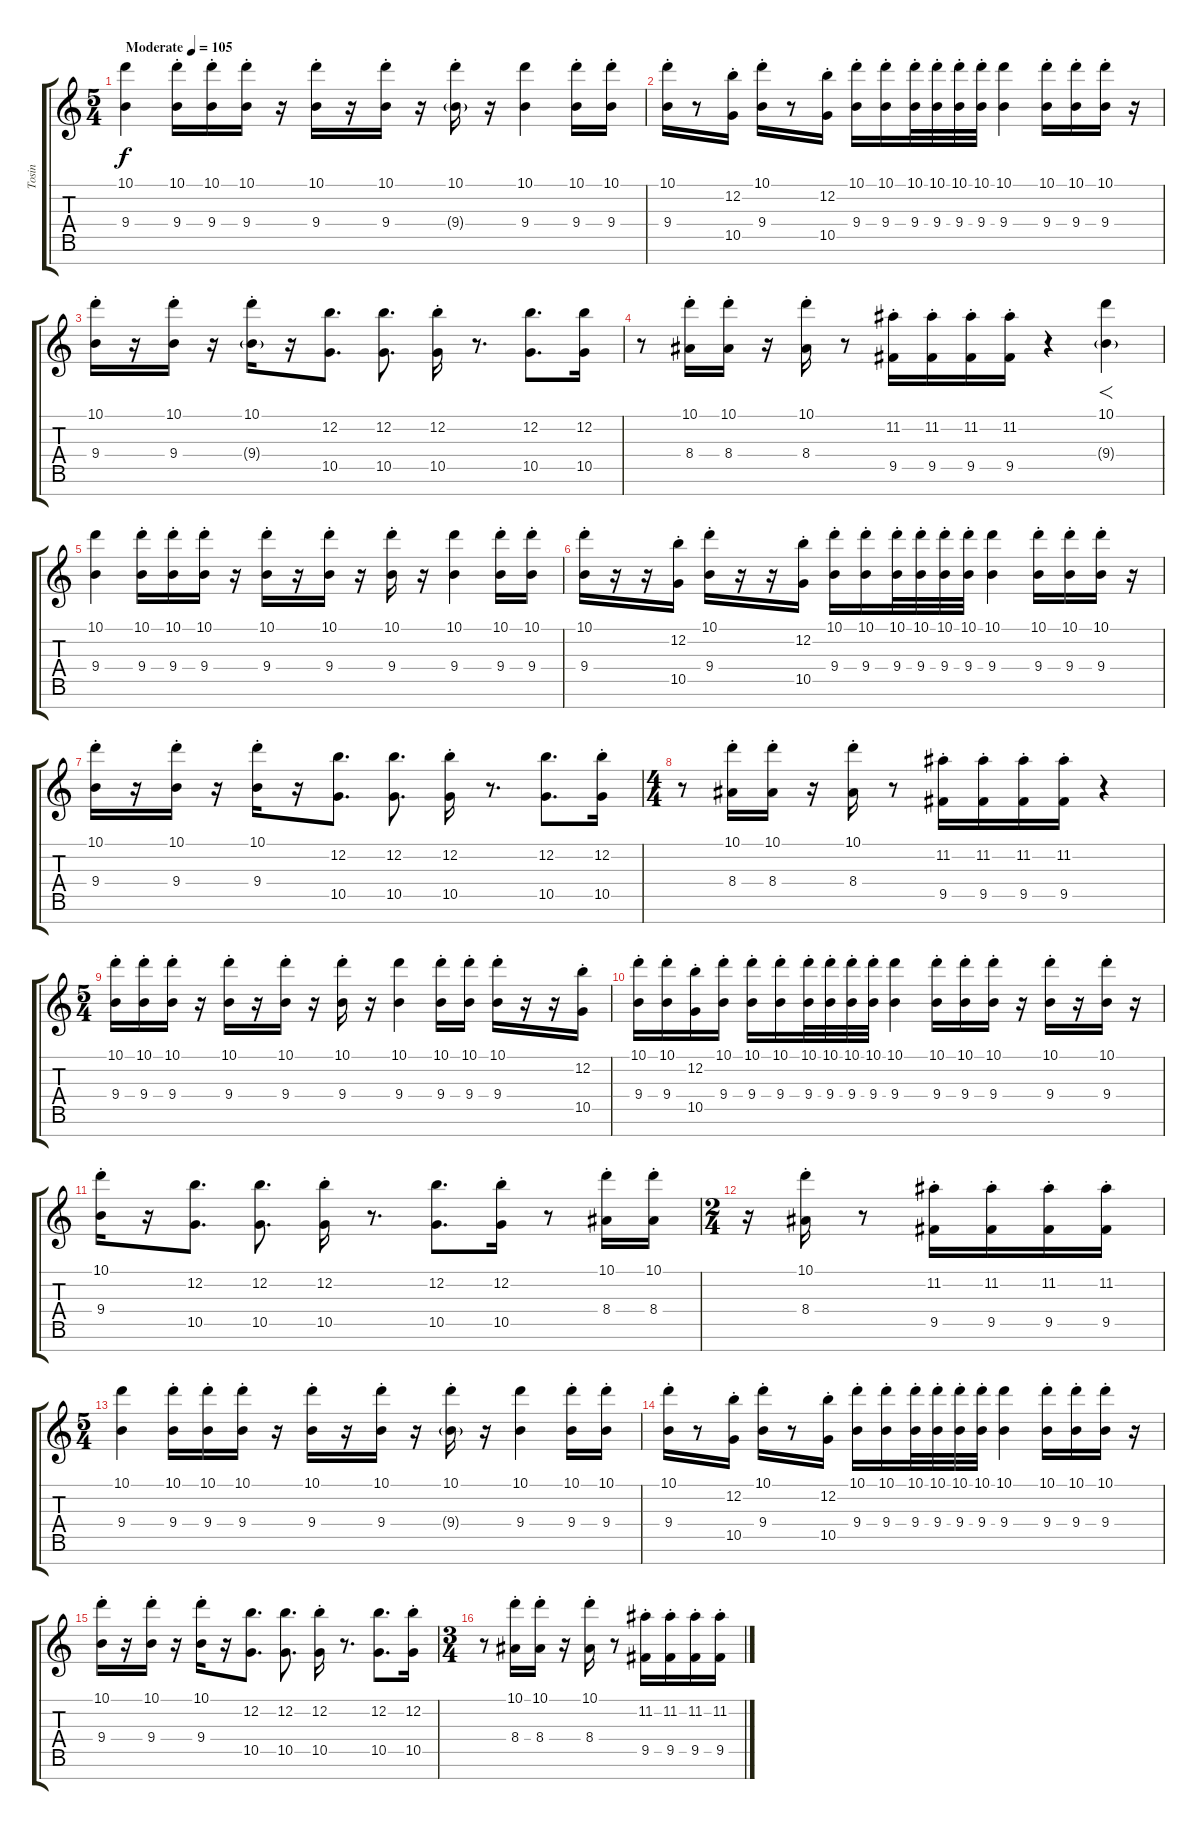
\track ("Tosin" "Tosin") {instrument electricguitarjazz}
\staff {score tabs}
\tuning (E4 B3 G3 D3 A2 E2 B1) {hide}
\ts (5 4)
\tempo (105 "Moderate")
\clef g2
\ks c
(10.1 9.4).4{dy f instrument electricguitarjazz} (10.1{st} 9.4{st}).16 (10.1{st} 9.4{st}).16 (10.1{st} 9.4{st}).16 r.16 (10.1{st} 9.4{st}).16 r.16 (10.1{st} 9.4{st}).16 r.16 (10.1{st} 9.4{g st}).16 r.16 (10.1 9.4).4 (10.1{st} 9.4{st}).16 (10.1{st} 9.4{st}).16 |
(10.1{st} 9.4{st}).16 r.8 (12.2{st} 10.5{st}).16 (10.1{st} 9.4{st}).16 r.8 (12.2{st} 10.5{st}).16 (10.1{st} 9.4{st}).16 (10.1{st} 9.4{st}).16 (10.1{st} 9.4{st}).32 (10.1{st} 9.4{st}).32 (10.1{st} 9.4{st}).32 (10.1{st} 9.4{st}).32 (10.1 9.4).4 (10.1{st} 9.4{st}).16 (10.1{st} 9.4{st}).16 (10.1{st} 9.4{st}).16 r.16 |
(10.1{st} 9.4{st}).16 r.16 (10.1{st} 9.4{st}).16 r.16 (10.1{st} 9.4{g st}).16 r.16 (12.2 10.5).8{d} (12.2 10.5).8{d} (12.2{st} 10.5{st}).16 r.8{d} (12.2 10.5).8{d} (12.2 10.5).16 |
r.8 (10.1{st} 8.4{st}).16 (10.1{st} 8.4{st}).16 r.16 (10.1{st} 8.4{st}).16 r.8 (11.2{st} 9.5{st}).16 (11.2{st} 9.5{st}).16 (11.2{st} 9.5{st}).16 (11.2{st} 9.5{st}).16 r.4 (10.1 9.4{g}).4{f} |
(10.1 9.4).4 (10.1{st} 9.4{st}).16 (10.1{st} 9.4{st}).16 (10.1{st} 9.4{st}).16 r.16 (10.1{st} 9.4{st}).16 r.16 (10.1{st} 9.4{st}).16 r.16 (10.1{st} 9.4{st}).16 r.16 (10.1 9.4).4 (10.1{st} 9.4{st}).16 (10.1{st} 9.4{st}).16 |
(10.1{st} 9.4{st}).16 r.16 r.16 (12.2{st} 10.5{st}).16 (10.1{st} 9.4{st}).16 r.16 r.16 (12.2{st} 10.5{st}).16 (10.1{st} 9.4{st}).16 (10.1{st} 9.4{st}).16 (10.1{st} 9.4{st}).32 (10.1{st} 9.4{st}).32 (10.1{st} 9.4{st}).32 (10.1{st} 9.4{st}).32 (10.1 9.4).4 (10.1{st} 9.4{st}).16 (10.1{st} 9.4{st}).16 (10.1{st} 9.4{st}).16 r.16 |
(10.1{st} 9.4{st}).16 r.16 (10.1{st} 9.4{st}).16 r.16 (10.1{st} 9.4{st}).16 r.16 (12.2 10.5).8{d} (12.2 10.5).8{d} (12.2{st} 10.5{st}).16 r.8{d} (12.2 10.5).8{d} (12.2{st} 10.5{st}).16 |
\ts (4 4)
r.8 (10.1{st} 8.4{st}).16 (10.1{st} 8.4{st}).16 r.16 (10.1{st} 8.4{st}).16 r.8 (11.2{st} 9.5{st}).16 (11.2{st} 9.5{st}).16 (11.2{st} 9.5{st}).16 (11.2{st} 9.5{st}).16 r.4 |
\ts (5 4)
(10.1{st} 9.4{st}).16 (10.1{st} 9.4{st}).16 (10.1{st} 9.4{st}).16 r.16 (10.1{st} 9.4{st}).16 r.16 (10.1{st} 9.4{st}).16 r.16 (10.1{st} 9.4{st}).16 r.16 (10.1 9.4).4 (10.1{st} 9.4{st}).16 (10.1{st} 9.4{st}).16 (10.1{st} 9.4{st}).16 r.16 r.16 (12.2{st} 10.5{st}).16 |
(10.1{st} 9.4{st}).16 (10.1{st} 9.4{st}).16 (12.2{st} 10.5{st}).16 (10.1{st} 9.4{st}).16 (10.1{st} 9.4{st}).16 (10.1{st} 9.4{st}).16 (10.1{st} 9.4{st}).32 (10.1{st} 9.4{st}).32 (10.1{st} 9.4{st}).32 (10.1{st} 9.4{st}).32 (10.1 9.4).4 (10.1{st} 9.4{st}).16 (10.1{st} 9.4{st}).16 (10.1{st} 9.4{st}).16 r.16 (10.1{st} 9.4{st}).16 r.16 (10.1{st} 9.4{st}).16 r.16 |
(10.1{st} 9.4{st}).16 r.16 (12.2 10.5).8{d} (12.2 10.5).8{d} (12.2{st} 10.5{st}).16 r.8{d} (12.2 10.5).8{d} (12.2{st} 10.5{st}).16 r.8 (10.1{st} 8.4{st}).16 (10.1{st} 8.4{st}).16 |
\ts (2 4)
r.16 (10.1{st} 8.4{st}).16 r.8 (11.2{st} 9.5{st}).16 (11.2{st} 9.5{st}).16 (11.2{st} 9.5{st}).16 (11.2{st} 9.5{st}).16 |
\ts (5 4)
(10.1 9.4).4 (10.1{st} 9.4{st}).16 (10.1{st} 9.4{st}).16 (10.1{st} 9.4{st}).16 r.16 (10.1{st} 9.4{st}).16 r.16 (10.1{st} 9.4{st}).16 r.16 (10.1{st} 9.4{g st}).16 r.16 (10.1 9.4).4 (10.1{st} 9.4{st}).16 (10.1{st} 9.4{st}).16 |
(10.1{st} 9.4{st}).16 r.8 (12.2{st} 10.5{st}).16 (10.1{st} 9.4{st}).16 r.8 (12.2{st} 10.5{st}).16 (10.1{st} 9.4{st}).16 (10.1{st} 9.4{st}).16 (10.1{st} 9.4{st}).32 (10.1{st} 9.4{st}).32 (10.1{st} 9.4{st}).32 (10.1{st} 9.4{st}).32 (10.1 9.4).4 (10.1{st} 9.4{st}).16 (10.1{st} 9.4{st}).16 (10.1{st} 9.4{st}).16 r.16 |
(10.1{st} 9.4{st}).16 r.16 (10.1{st} 9.4{st}).16 r.16 (10.1{st} 9.4{st}).16 r.16 (12.2 10.5).8{d} (12.2 10.5).8{d} (12.2{st} 10.5{st}).16 r.8{d} (12.2 10.5).8{d} (12.2{st} 10.5{st}).16 |
\ts (3 4)
r.8 (10.1{st} 8.4{st}).16 (10.1{st} 8.4{st}).16 r.16 (10.1{st} 8.4{st}).16 r.8 (11.2{st} 9.5{st}).16 (11.2{st} 9.5{st}).16 (11.2{st} 9.5{st}).16 (11.2{st} 9.5{st}).16
